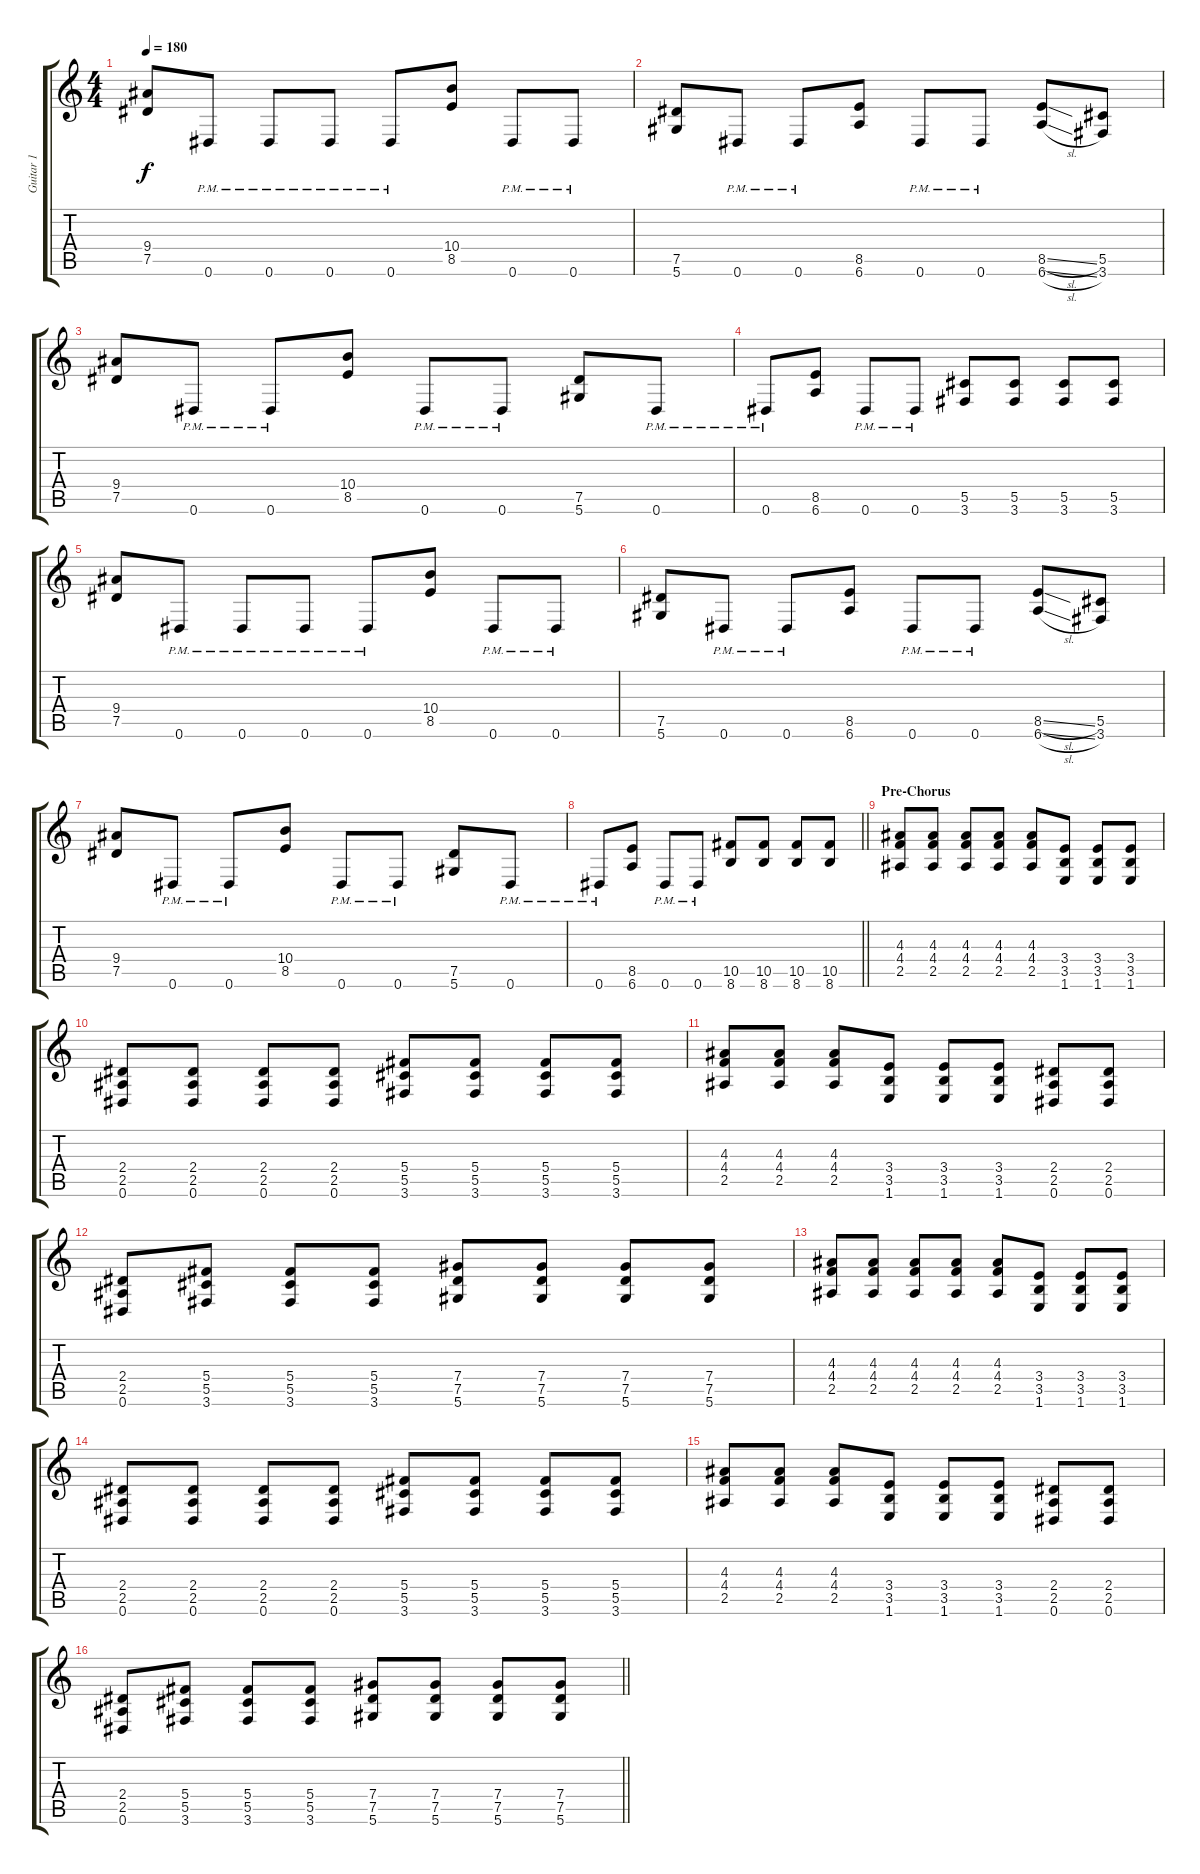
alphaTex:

\track ("Guitar 1" "Guitar 1") {instrument distortionguitar}
\staff {score tabs}
\tuning (Eb4 Bb3 Gb3 Db3 Ab2 Eb2) {hide}
\ts (4 4)
\tempo 180
\clef g2
\ks c
(9.4 7.5).8{dy f} 0.6{pm}.8 0.6{pm}.8 0.6{pm}.8 0.6{pm}.8 (10.4 8.5).8 0.6{pm}.8 0.6{pm}.8 |
(7.5 5.6).8 0.6{pm}.8 0.6{pm}.8 (8.5 6.6).8 0.6{pm}.8 0.6{pm}.8 (8.5{sl} 6.6{sl}).8 (5.5 3.6).8 |
(9.4 7.5).8 0.6{pm}.8 0.6{pm}.8 (10.4 8.5).8 0.6{pm}.8 0.6{pm}.8 (7.5 5.6).8 0.6{pm}.8 |
0.6{pm}.8 (8.5 6.6).8 0.6{pm}.8 0.6{pm}.8 (5.5 3.6).8 (5.5 3.6).8 (5.5 3.6).8 (5.5 3.6).8 |
(9.4 7.5).8 0.6{pm}.8 0.6{pm}.8 0.6{pm}.8 0.6{pm}.8 (10.4 8.5).8 0.6{pm}.8 0.6{pm}.8 |
(7.5 5.6).8 0.6{pm}.8 0.6{pm}.8 (8.5 6.6).8 0.6{pm}.8 0.6{pm}.8 (8.5{sl} 6.6{sl}).8 (5.5 3.6).8 |
(9.4 7.5).8 0.6{pm}.8 0.6{pm}.8 (10.4 8.5).8 0.6{pm}.8 0.6{pm}.8 (7.5 5.6).8 0.6{pm}.8 |
\barLineRight lightlight
0.6{pm}.8 (8.5 6.6).8 0.6{pm}.8 0.6{pm}.8 (10.5 8.6).8 (10.5 8.6).8 (10.5 8.6).8 (10.5 8.6).8 |
\section ("" "Pre-Chorus")
(4.3 4.4 2.5).8 (4.3 4.4 2.5).8 (4.3 4.4 2.5).8 (4.3 4.4 2.5).8 (4.3 4.4 2.5).8 (3.4 3.5 1.6).8 (3.4 3.5 1.6).8 (3.4 3.5 1.6).8 |
(2.4 2.5 0.6).8 (2.4 2.5 0.6).8 (2.4 2.5 0.6).8 (2.4 2.5 0.6).8 (5.4 5.5 3.6).8 (5.4 5.5 3.6).8 (5.4 5.5 3.6).8 (5.4 5.5 3.6).8 |
(4.3 4.4 2.5).8 (4.3 4.4 2.5).8 (4.3 4.4 2.5).8 (3.4 3.5 1.6).8 (3.4 3.5 1.6).8 (3.4 3.5 1.6).8 (2.4 2.5 0.6).8 (2.4 2.5 0.6).8 |
(2.4 2.5 0.6).8 (5.4 5.5 3.6).8 (5.4 5.5 3.6).8 (5.4 5.5 3.6).8 (7.4 7.5 5.6).8 (7.4 7.5 5.6).8 (7.4 7.5 5.6).8 (7.4 7.5 5.6).8 |
(4.3 4.4 2.5).8 (4.3 4.4 2.5).8 (4.3 4.4 2.5).8 (4.3 4.4 2.5).8 (4.3 4.4 2.5).8 (3.4 3.5 1.6).8 (3.4 3.5 1.6).8 (3.4 3.5 1.6).8 |
(2.4 2.5 0.6).8 (2.4 2.5 0.6).8 (2.4 2.5 0.6).8 (2.4 2.5 0.6).8 (5.4 5.5 3.6).8 (5.4 5.5 3.6).8 (5.4 5.5 3.6).8 (5.4 5.5 3.6).8 |
(4.3 4.4 2.5).8 (4.3 4.4 2.5).8 (4.3 4.4 2.5).8 (3.4 3.5 1.6).8 (3.4 3.5 1.6).8 (3.4 3.5 1.6).8 (2.4 2.5 0.6).8 (2.4 2.5 0.6).8 |
\barLineRight lightlight
(2.4 2.5 0.6).8 (5.4 5.5 3.6).8 (5.4 5.5 3.6).8 (5.4 5.5 3.6).8 (7.4 7.5 5.6).8 (7.4 7.5 5.6).8 (7.4 7.5 5.6).8 (7.4 7.5 5.6).8
